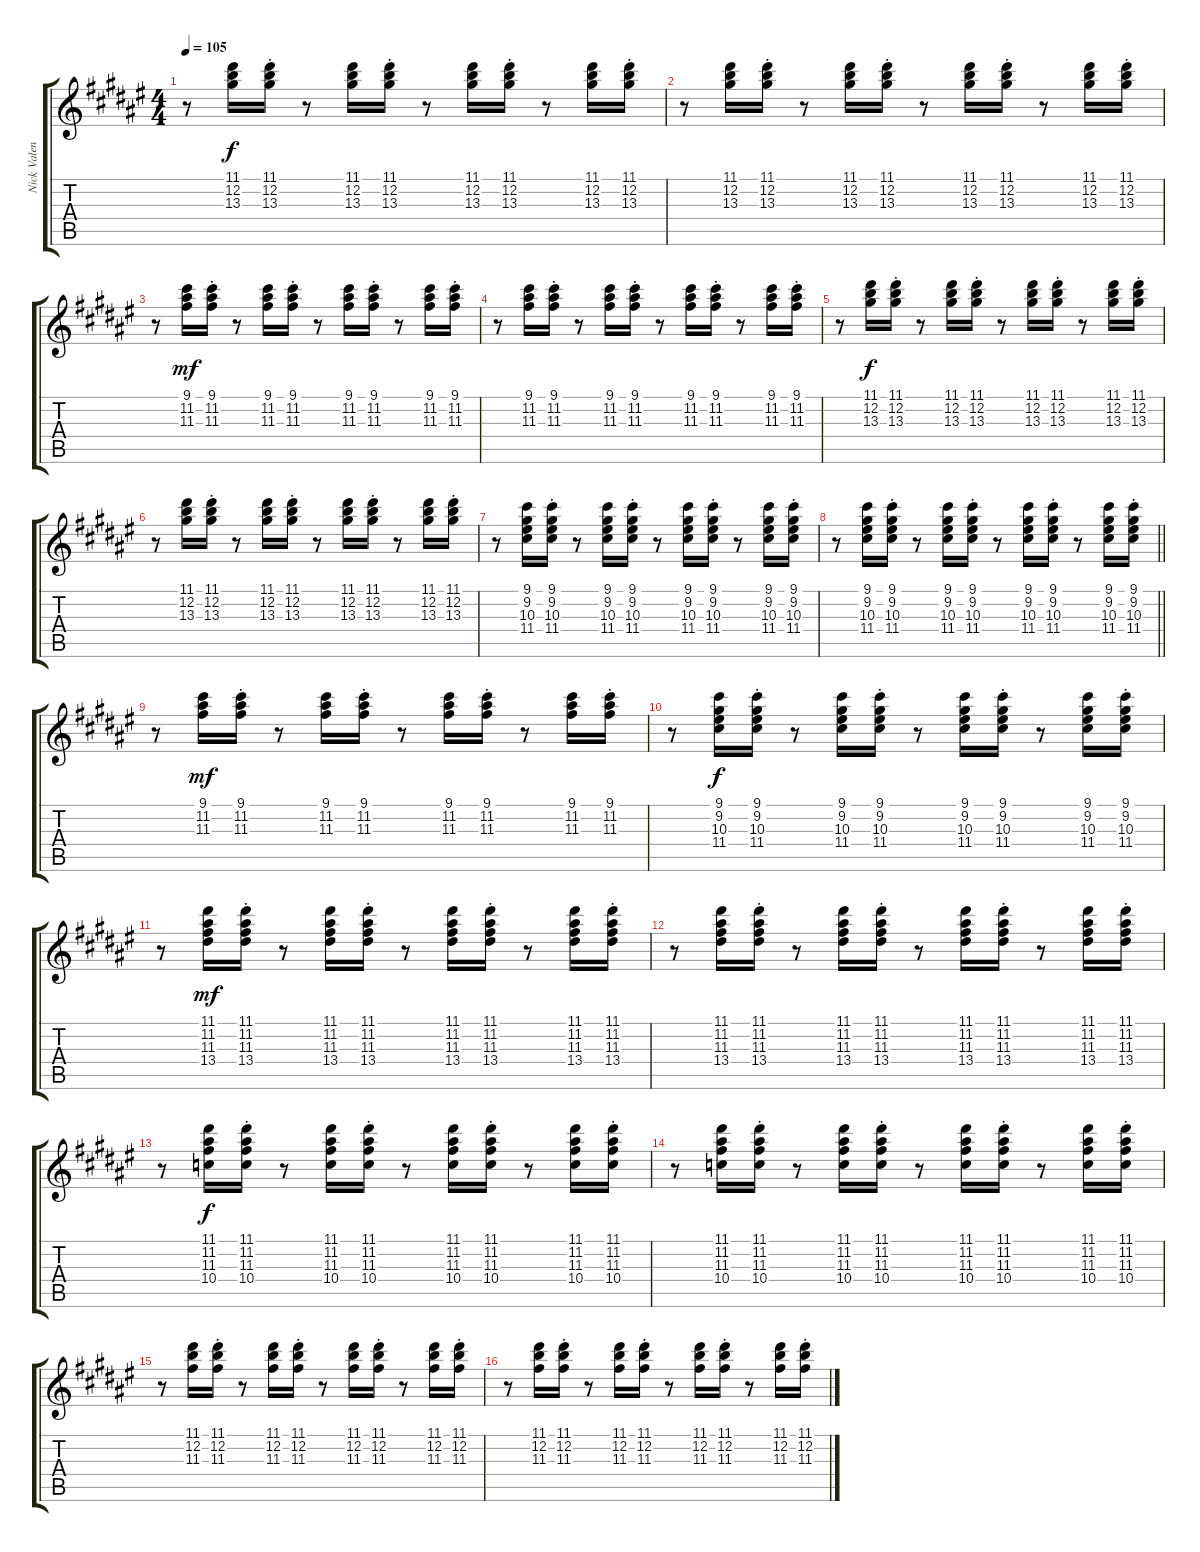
\track ("Nick Valensi - Rhythm Guitar" "Nick Valen") {instrument overdrivenguitar}
\staff {score tabs}
\tuning (E4 B3 G3 D3 A2 E2) {hide}
\ts (4 4)
\tempo 105
\clef g2
\ks f#
r.8{dy mf} (11.1 12.2 13.3).16{dy f} (11.1{st} 12.2{st} 13.3{st}).16 r.8 (11.1 12.2 13.3).16 (11.1{st} 12.2{st} 13.3{st}).16 r.8 (11.1 12.2 13.3).16 (11.1{st} 12.2{st} 13.3{st}).16 r.8 (11.1 12.2 13.3).16 (11.1{st} 12.2{st} 13.3{st}).16 |
r.8 (11.1 12.2 13.3).16 (11.1{st} 12.2{st} 13.3{st}).16 r.8 (11.1 12.2 13.3).16 (11.1{st} 12.2{st} 13.3{st}).16 r.8 (11.1 12.2 13.3).16 (11.1{st} 12.2{st} 13.3{st}).16 r.8 (11.1 12.2 13.3).16 (11.1{st} 12.2{st} 13.3{st}).16 |
r.8 (9.1 11.2 11.3).16{dy mf} (9.1{st} 11.2{st} 11.3{st}).16 r.8 (9.1 11.2 11.3).16 (9.1{st} 11.2{st} 11.3{st}).16 r.8 (9.1 11.2 11.3).16 (9.1{st} 11.2{st} 11.3{st}).16 r.8 (9.1 11.2 11.3).16 (9.1{st} 11.2{st} 11.3{st}).16 |
r.8 (9.1 11.2 11.3).16 (9.1{st} 11.2{st} 11.3{st}).16 r.8 (9.1 11.2 11.3).16 (9.1{st} 11.2{st} 11.3{st}).16 r.8 (9.1 11.2 11.3).16 (9.1{st} 11.2{st} 11.3{st}).16 r.8 (9.1 11.2 11.3).16 (9.1{st} 11.2{st} 11.3{st}).16 |
r.8 (11.1 12.2 13.3).16{dy f} (11.1{st} 12.2{st} 13.3{st}).16 r.8 (11.1 12.2 13.3).16 (11.1{st} 12.2{st} 13.3{st}).16 r.8 (11.1 12.2 13.3).16 (11.1{st} 12.2{st} 13.3{st}).16 r.8 (11.1 12.2 13.3).16 (11.1{st} 12.2{st} 13.3{st}).16 |
r.8 (11.1 12.2 13.3).16 (11.1{st} 12.2{st} 13.3{st}).16 r.8 (11.1 12.2 13.3).16 (11.1{st} 12.2{st} 13.3{st}).16 r.8 (11.1 12.2 13.3).16 (11.1{st} 12.2{st} 13.3{st}).16 r.8 (11.1 12.2 13.3).16 (11.1{st} 12.2{st} 13.3{st}).16 |
r.8 (9.1 9.2 10.3 11.4).16 (9.1{st} 9.2{st} 10.3{st} 11.4{st}).16 r.8 (9.1 9.2 10.3 11.4).16 (9.1{st} 9.2{st} 10.3{st} 11.4{st}).16 r.8 (9.1 9.2 10.3 11.4).16 (9.1{st} 9.2{st} 10.3{st} 11.4{st}).16 r.8 (9.1 9.2 10.3 11.4).16 (9.1{st} 9.2{st} 10.3{st} 11.4{st}).16 |
\barLineRight lightlight
r.8 (9.1 9.2 10.3 11.4).16 (9.1{st} 9.2{st} 10.3{st} 11.4{st}).16 r.8 (9.1 9.2 10.3 11.4).16 (9.1{st} 9.2{st} 10.3{st} 11.4{st}).16 r.8 (9.1 9.2 10.3 11.4).16 (9.1{st} 9.2{st} 10.3{st} 11.4{st}).16 r.8 (9.1 9.2 10.3 11.4).16 (9.1{st} 9.2{st} 10.3{st} 11.4{st}).16 |
r.8 (9.1 11.2 11.3).16{dy mf} (9.1{st} 11.2{st} 11.3{st}).16 r.8 (9.1 11.2 11.3).16 (9.1{st} 11.2{st} 11.3{st}).16 r.8 (9.1 11.2 11.3).16 (9.1{st} 11.2{st} 11.3{st}).16 r.8 (9.1 11.2 11.3).16 (9.1{st} 11.2{st} 11.3{st}).16 |
r.8 (9.1 9.2 10.3 11.4).16{dy f} (9.1{st} 9.2{st} 10.3{st} 11.4{st}).16 r.8 (9.1 9.2 10.3 11.4).16 (9.1{st} 9.2{st} 10.3{st} 11.4{st}).16 r.8 (9.1 9.2 10.3 11.4).16 (9.1{st} 9.2{st} 10.3{st} 11.4{st}).16 r.8 (9.1 9.2 10.3 11.4).16 (9.1{st} 9.2{st} 10.3{st} 11.4{st}).16 |
r.8 (11.1 11.2 11.3 13.4).16{dy mf} (11.1{st} 11.2{st} 11.3{st} 13.4{st}).16 r.8 (11.1 11.2 11.3 13.4).16 (11.1{st} 11.2{st} 11.3{st} 13.4{st}).16 r.8 (11.1 11.2 11.3 13.4).16 (11.1{st} 11.2{st} 11.3{st} 13.4{st}).16 r.8 (11.1 11.2 11.3 13.4).16 (11.1{st} 11.2{st} 11.3{st} 13.4{st}).16 |
r.8 (11.1 11.2 11.3 13.4).16 (11.1{st} 11.2{st} 11.3{st} 13.4{st}).16 r.8 (11.1 11.2 11.3 13.4).16 (11.1{st} 11.2{st} 11.3{st} 13.4{st}).16 r.8 (11.1 11.2 11.3 13.4).16 (11.1{st} 11.2{st} 11.3{st} 13.4{st}).16 r.8 (11.1 11.2 11.3 13.4).16 (11.1{st} 11.2{st} 11.3{st} 13.4{st}).16 |
r.8 (11.1 11.2 11.3 10.4).16{dy f} (11.1{st} 11.2{st} 11.3{st} 10.4{st}).16 r.8 (11.1 11.2 11.3 10.4).16 (11.1{st} 11.2{st} 11.3{st} 10.4{st}).16 r.8 (11.1 11.2 11.3 10.4).16 (11.1{st} 11.2{st} 11.3{st} 10.4{st}).16 r.8 (11.1 11.2 11.3 10.4).16 (11.1{st} 11.2{st} 11.3{st} 10.4{st}).16 |
r.8 (11.1 11.2 11.3 10.4).16 (11.1{st} 11.2{st} 11.3{st} 10.4{st}).16 r.8 (11.1 11.2 11.3 10.4).16 (11.1{st} 11.2{st} 11.3{st} 10.4{st}).16 r.8 (11.1 11.2 11.3 10.4).16 (11.1{st} 11.2{st} 11.3{st} 10.4{st}).16 r.8 (11.1 11.2 11.3 10.4).16 (11.1{st} 11.2{st} 11.3{st} 10.4{st}).16 |
r.8 (11.1 12.2 11.3).16 (11.1{st} 12.2{st} 11.3{st}).16 r.8 (11.1 12.2 11.3).16 (11.1{st} 12.2{st} 11.3{st}).16 r.8 (11.1 12.2 11.3).16 (11.1{st} 12.2{st} 11.3{st}).16 r.8 (11.1 12.2 11.3).16 (11.1{st} 12.2{st} 11.3{st}).16 |
r.8 (11.1 12.2 11.3).16 (11.1{st} 12.2{st} 11.3{st}).16 r.8 (11.1 12.2 11.3).16 (11.1{st} 12.2{st} 11.3{st}).16 r.8 (11.1 12.2 11.3).16 (11.1{st} 12.2{st} 11.3{st}).16 r.8 (11.1 12.2 11.3).16 (11.1{st} 12.2{st} 11.3{st}).16
